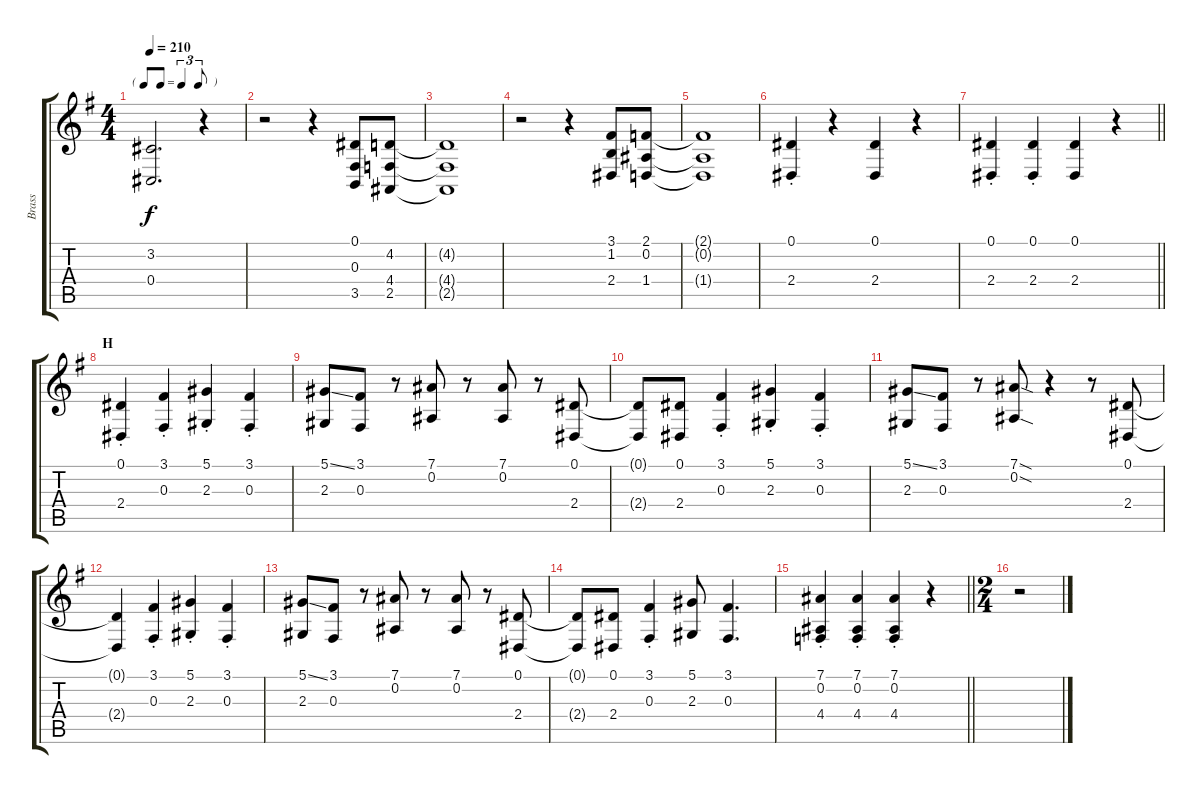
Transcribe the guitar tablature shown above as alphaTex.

\track ("Brass" "Brass") {instrument brasssection}
\staff {score tabs}
\tuning (Eb4 Bb3 Gb3 Db3 Ab2 Eb2) {hide}
\ts (4 4)
\tf triplet8th
\tempo 210
\clef g2
\ks g
(3.2{t} 0.4{t}).2{d dy f} r.4 |
r.2 r.4 (0.1 0.3 3.5).8 (4.2 4.4 2.5).8 |
(4.2{t} 4.4{t} 2.5{t}).1 |
r.2 r.4 (3.1 1.2 2.4).8 (2.1 0.2 1.4).8 |
(2.1{t} 0.2{t} 1.4{t}).1 |
(0.1{st} 2.4{st}).4 r.4 (0.1 2.4).4 r.4 |
\barLineRight lightlight
(0.1{st} 2.4{st}).4 (0.1{st} 2.4{st}).4 (0.1 2.4).4 r.4 |
\section ("" "H")
(0.1{st} 2.4{st}).4 (3.1{st} 0.3{st}).4 (5.1{st} 2.3{st}).4 (3.1{st} 0.3{st}).4 |
(5.1{ss} 2.3).8 (3.1 0.3).8 r.8 (7.1 0.2).8 r.8 (7.1 0.2).8 r.8 (0.1 2.4).8 |
(0.1{t} 2.4{t}).8 (0.1 2.4).8 (3.1{st} 0.3{st}).4 (5.1{st} 2.3{st}).4 (3.1{st} 0.3{st}).4 |
(5.1{ss} 2.3).8 (3.1 0.3).8 r.8 (7.1{sod} 0.2{sod}).8 r.4 r.8 (0.1 2.4).8 |
(0.1{t} 2.4{t}).4 (3.1{st} 0.3{st}).4 (5.1{st} 2.3{st}).4 (3.1{st} 0.3{st}).4 |
(5.1{ss} 2.3).8 (3.1 0.3).8 r.8 (7.1 0.2).8 r.8 (7.1 0.2).8 r.8 (0.1 2.4).8 |
(0.1{t} 2.4{t}).8 (0.1 2.4).8 (3.1{st} 0.3{st}).4 (5.1 2.3).8 (3.1 0.3).4{d} |
\barLineRight lightlight
(7.1{st} 0.2{st} 4.4{st}).4 (7.1{st} 0.2{st} 4.4{st}).4 (7.1{st} 0.2{st} 4.4{st}).4 r.4 |
\ts (2 4)
r.2
